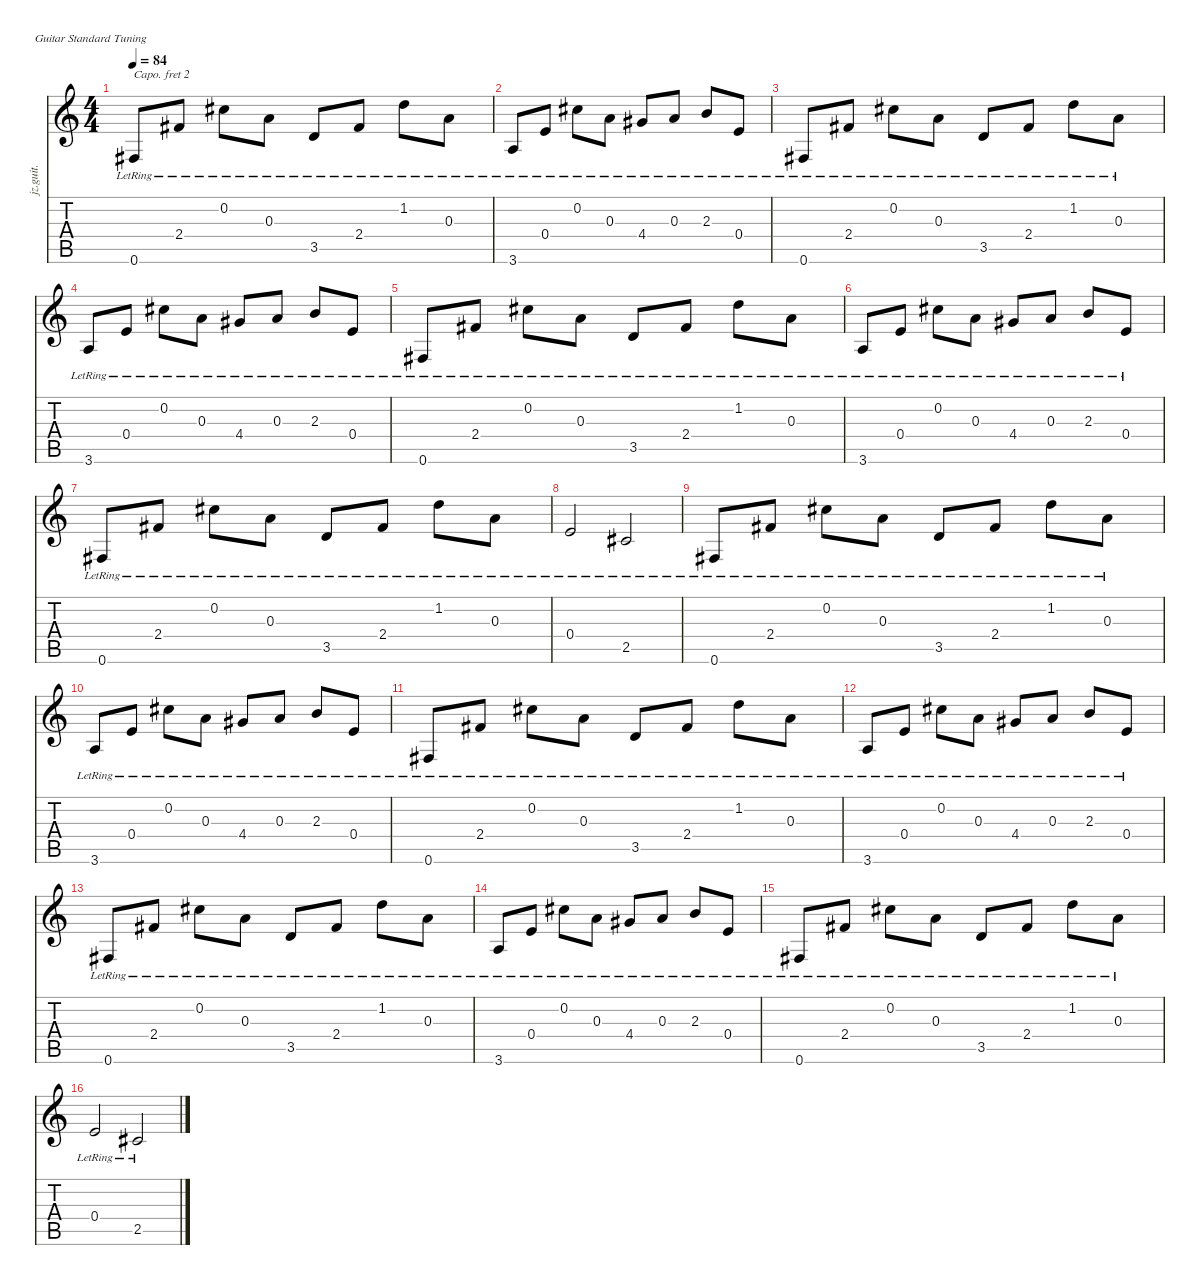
\defaultSystemsLayout 4
\hideDynamics
\bracketExtendMode nobrackets
\otherSystemsTrackNameOrientation horizontal
\track ("分解" "jz.guit.") {instrument electricguitarjazz}
\staff {score tabs}
\capo 2
\tuning (E4 B3 G3 D3 A2 E2)
\ts (4 4)
\tempo 84
\clef g2
\ks c
0.6{lr}.8{dy f} 2.4{lr}.8 0.2{lr}.8 0.3{lr}.8 3.5{lr}.8 2.4{lr}.8 1.2{lr}.8 0.3{lr}.8 |
3.6{lr}.8 0.4{lr}.8 0.2{lr}.8 0.3{lr}.8 4.4{lr}.8 0.3{lr}.8 2.3{lr}.8 0.4{lr}.8 |
0.6{lr}.8 2.4{lr}.8 0.2{lr}.8 0.3{lr}.8 3.5{lr}.8 2.4{lr}.8 1.2{lr}.8 0.3{lr}.8 |
3.6{lr}.8 0.4{lr}.8 0.2{lr}.8 0.3{lr}.8 4.4{lr}.8 0.3{lr}.8 2.3{lr}.8 0.4{lr}.8 |
0.6{lr}.8 2.4{lr}.8 0.2{lr}.8 0.3{lr}.8 3.5{lr}.8 2.4{lr}.8 1.2{lr}.8 0.3{lr}.8 |
3.6{lr}.8 0.4{lr}.8 0.2{lr}.8 0.3{lr}.8 4.4{lr}.8 0.3{lr}.8 2.3{lr}.8 0.4{lr}.8 |
0.6{lr}.8 2.4{lr}.8 0.2{lr}.8 0.3{lr}.8 3.5{lr}.8 2.4{lr}.8 1.2{lr}.8 0.3{lr}.8 |
0.4{lr}.2 2.5{lr}.2 |
0.6{lr}.8 2.4{lr}.8 0.2{lr}.8 0.3{lr}.8 3.5{lr}.8 2.4{lr}.8 1.2{lr}.8 0.3{lr}.8 |
3.6{lr}.8 0.4{lr}.8 0.2{lr}.8 0.3{lr}.8 4.4{lr}.8 0.3{lr}.8 2.3{lr}.8 0.4{lr}.8 |
0.6{lr}.8 2.4{lr}.8 0.2{lr}.8 0.3{lr}.8 3.5{lr}.8 2.4{lr}.8 1.2{lr}.8 0.3{lr}.8 |
3.6{lr}.8 0.4{lr}.8 0.2{lr}.8 0.3{lr}.8 4.4{lr}.8 0.3{lr}.8 2.3{lr}.8 0.4{lr}.8 |
0.6{lr}.8 2.4{lr}.8 0.2{lr}.8 0.3{lr}.8 3.5{lr}.8 2.4{lr}.8 1.2{lr}.8 0.3{lr}.8 |
3.6{lr}.8 0.4{lr}.8 0.2{lr}.8 0.3{lr}.8 4.4{lr}.8 0.3{lr}.8 2.3{lr}.8 0.4{lr}.8 |
0.6{lr}.8 2.4{lr}.8 0.2{lr}.8 0.3{lr}.8 3.5{lr}.8 2.4{lr}.8 1.2{lr}.8 0.3{lr}.8 |
0.4{lr}.2 2.5{lr}.2
